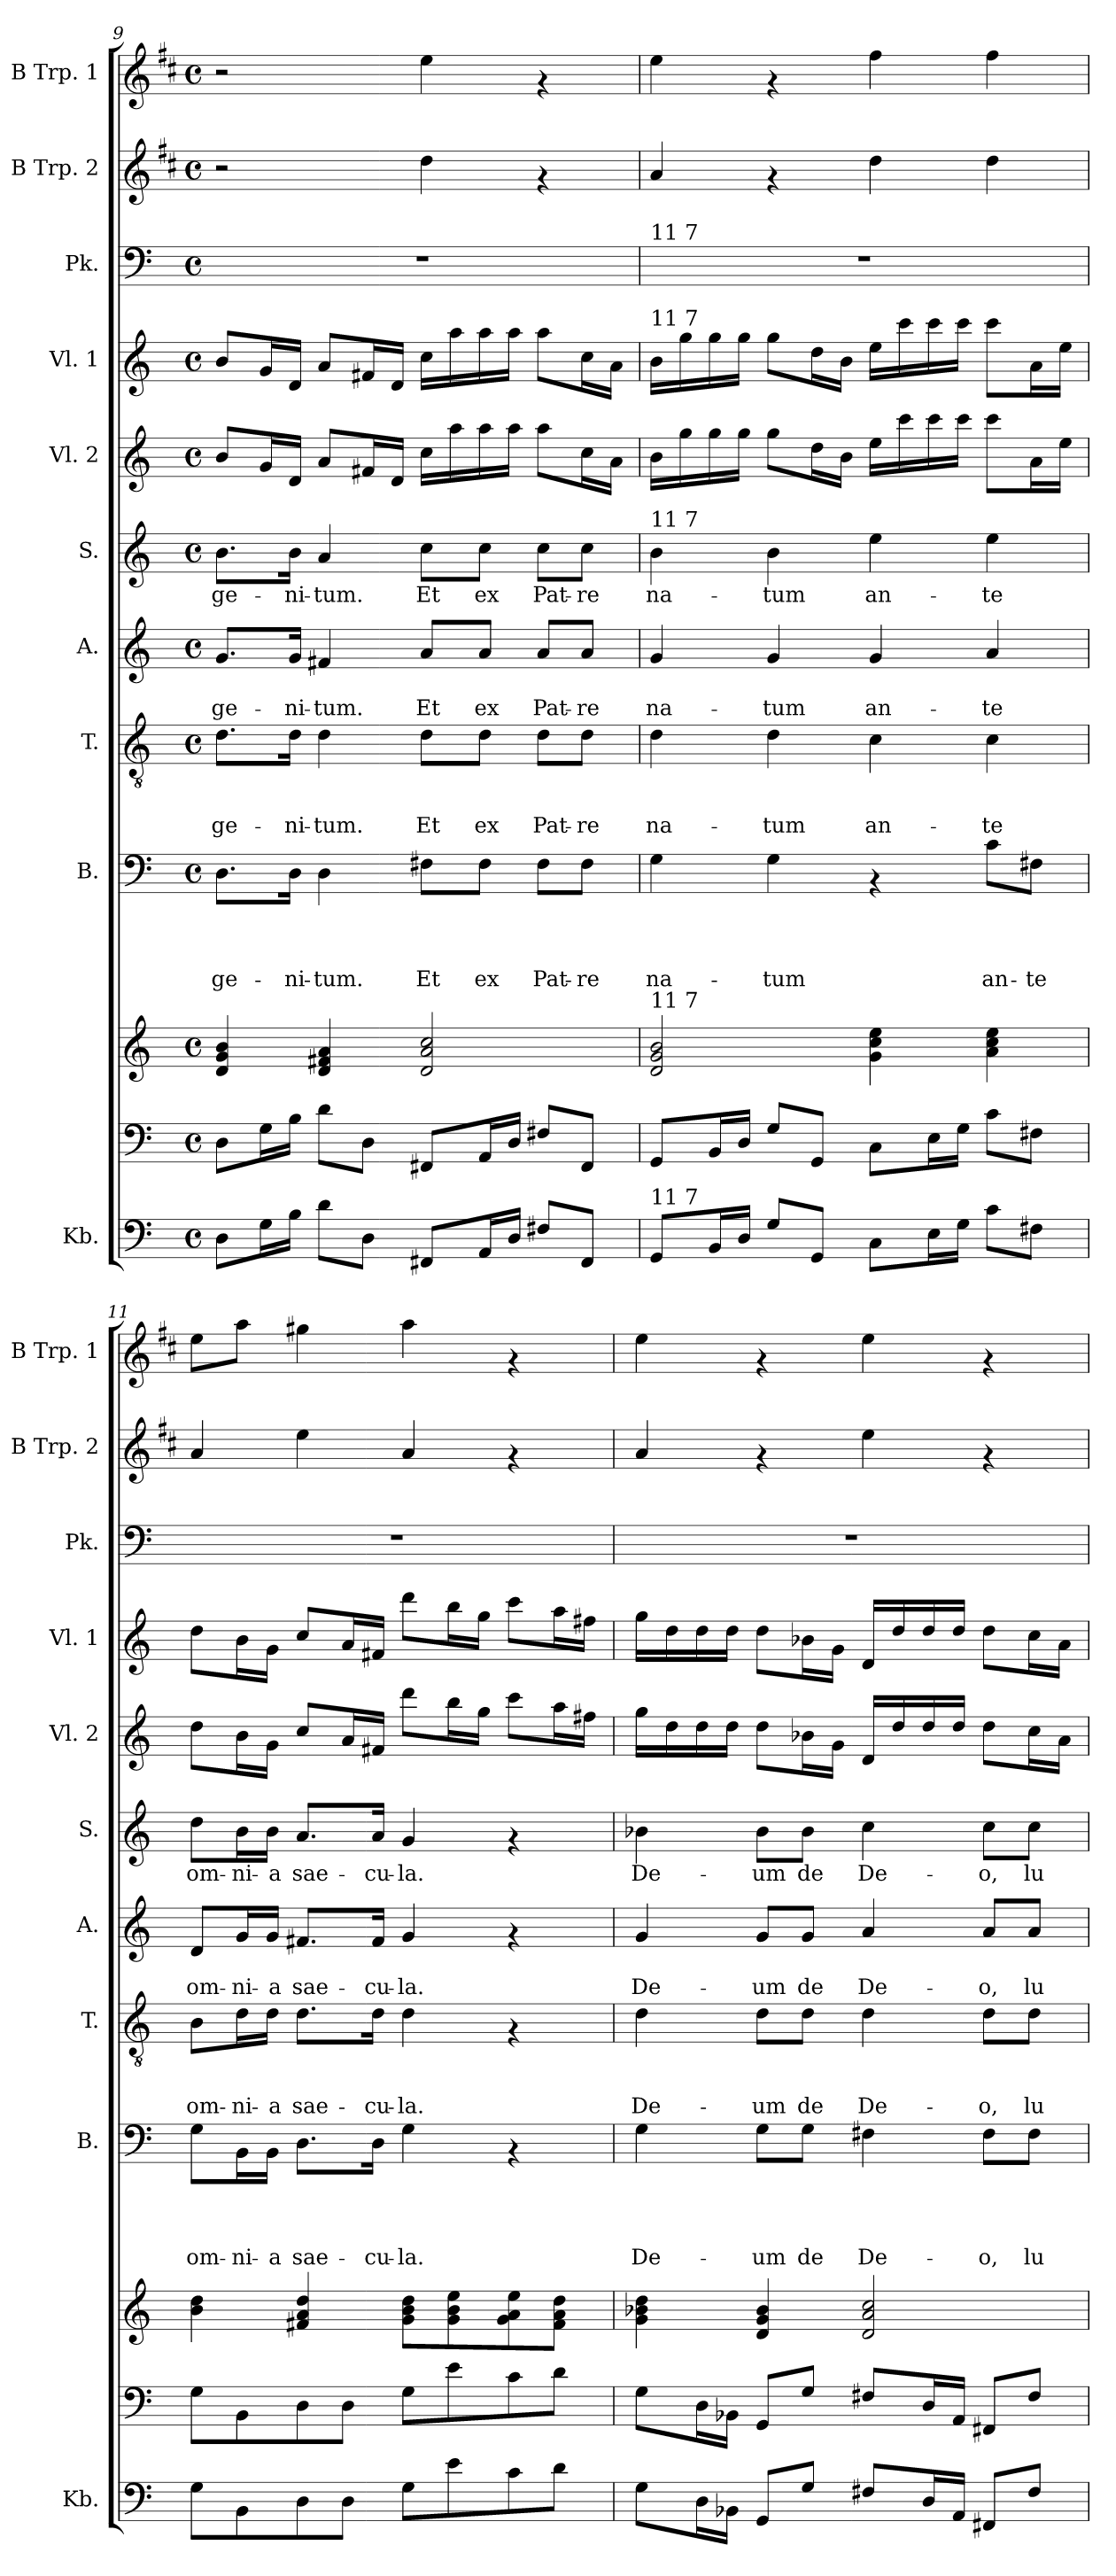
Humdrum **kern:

**kern	**kern	**kern	**kern	**text	**text	**text	**text	**kern	**text	**text	**text	**kern	**text	**text	**kern	**text	**kern	**kern	**kern	**kern	**kern
*part12	*part11	*part10	*part9	*part9	*part9	*part9	*part9	*part8	*part8	*part8	*part8	*part7	*part7	*part7	*part6	*part6	*part5	*part4	*part3	*part2	*part1
*staff12	*staff11	*staff10	*staff9	*staff9	*staff9	*staff9	*staff9	*staff8	*staff8	*staff8	*staff8	*staff7	*staff7	*staff7	*staff6	*staff6	*staff5	*staff4	*staff3	*staff2	*staff1
*I"Kb.	*	*	*I"B.	*	*	*	*	*I"T.	*	*	*	*I"A.	*	*	*I"S.	*	*I"Vl. 2	*I"Vl. 1	*I"Pk.	*I"B Trp. 2	*I"B Trp. 1
*I'Kb.	*	*	*I'B.	*	*	*	*	*I'T.	*	*	*	*I'A.	*	*	*I'S.	*	*I'Vl. 2	*I'Vl. 1	*I'Pk.	*I'B Trp. 2	*I'B Trp. 1
*clefF4	*clefF4	*clefG2	*clefF4	*	*	*	*	*clefGv2	*	*	*	*clefG2	*	*	*clefG2	*	*clefG2	*clefG2	*clefF4	*clefG2	*clefG2
*	*	*	*	*	*	*	*	*	*	*	*	*	*	*	*	*	*	*	*	*ITrd1c2	*ITrd1c2
*k[]	*k[]	*k[]	*k[]	*	*	*	*	*k[]	*	*	*	*k[]	*	*	*k[]	*	*k[]	*k[]	*k[]	*k[]	*k[]
*C:	*C:	*C:	*C:	*	*	*	*	*C:	*	*	*	*C:	*	*	*C:	*	*C:	*C:	*C:	*C:	*C:
*M4/4	*M4/4	*M4/4	*M4/4	*	*	*	*	*M4/4	*	*	*	*M4/4	*	*	*M4/4	*	*M4/4	*M4/4	*M4/4	*M4/4	*M4/4
*met(c)	*met(c)	*met(c)	*met(c)	*	*	*	*	*met(c)	*	*	*	*met(c)	*	*	*met(c)	*	*met(c)	*met(c)	*met(c)	*met(c)	*met(c)
=9	=9	=9	=9	=9	=9	=9	=9	=9	=9	=9	=9	=9	=9	=9	=9	=9	=9	=9	=9	=9	=9
!	!	!	!	!	!	!	!LO:LY:b	!	!	!	!LO:LY:b	!	!	!LO:LY:b	!	!LO:LY:b	!	!	!	!	!
8D\L	8D\L	4d/ 4g/ 4b/	8.D\L	.	.	.	-ge-	8.d\L	.	.	-ge-	8.g/L	.	-ge-	8.b\L	-ge-	8b/L	8b/L	1r	2r	2r
16G\L	16G\L	.	.	.	.	.	.	.	.	.	.	.	.	.	.	.	16g/L	16g/L	.	.	.
!	!	!	!	!	!	!	!LO:LY:b	!	!	!	!LO:LY:b	!	!	!LO:LY:b	!	!LO:LY:b	!	!	!	!	!
16B\JJ	16B\JJ	.	16D\Jk	.	.	.	-ni-	16d\Jk	.	.	-ni-	16g/Jk	.	-ni-	16b\Jk	-ni-	16d/JJ	16d/JJ	.	.	.
!	!	!	!	!	!	!	!LO:LY:b	!	!	!	!LO:LY:b	!	!	!LO:LY:b	!	!LO:LY:b	!	!	!	!	!
8d\L	8d\L	4d/ 4f#X/ 4a/	4D\	.	.	.	-tum.	4d\	.	.	-tum.	4f#X/	.	-tum.	4a/	-tum.	8a/L	8a/L	.	.	.
8D\J	8D\J	.	.	.	.	.	.	.	.	.	.	.	.	.	.	.	16f#X/L	16f#X/L	.	.	.
.	.	.	.	.	.	.	.	.	.	.	.	.	.	.	.	.	16d/JJ	16d/JJ	.	.	.
!	!	!	!	!	!	!	!LO:LY:b	!	!	!	!LO:LY:b	!	!	!LO:LY:b	!	!LO:LY:b	!	!	!	!	!
8FF#X/L	8FF#X/L	2d/ 2a/ 2cc/	8F#X\L	.	.	.	Et	8d\L	.	.	Et	8a/L	.	Et	8cc\L	Et	16cc\LL	16cc\LL	.	4cc\	4dd\
.	.	.	.	.	.	.	.	.	.	.	.	.	.	.	.	.	16aa\	16aa\	.	.	.
!	!	!	!	!	!	!	!LO:LY:b	!	!	!	!LO:LY:b	!	!	!LO:LY:b	!	!LO:LY:b	!	!	!	!	!
16AA/L	16AA/L	.	8F#\J	.	.	.	ex	8d\J	.	.	ex	8a/J	.	ex	8cc\J	ex	16aa\	16aa\	.	.	.
16D/JJ	16D/JJ	.	.	.	.	.	.	.	.	.	.	.	.	.	.	.	16aa\JJ	16aa\JJ	.	.	.
!	!	!	!	!	!	!	!LO:LY:b	!	!	!	!LO:LY:b	!	!	!LO:LY:b	!	!LO:LY:b	!	!	!	!	!
8F#X/L	8F#X/L	.	8F#\L	.	.	.	Pat-	8d\L	.	.	Pat-	8a/L	.	Pat-	8cc\L	Pat-	8aa\L	8aa\L	.	4rf	4rf
!	!	!	!	!	!	!	!LO:LY:b	!	!	!	!LO:LY:b	!	!	!LO:LY:b	!	!LO:LY:b	!	!	!	!	!
8FF#/J	8FF#/J	.	8F#\J	.	.	.	-re	8d\J	.	.	-re	8a/J	.	-re	8cc\J	-re	16cc\L	16cc\L	.	.	.
.	.	.	.	.	.	.	.	.	.	.	.	.	.	.	.	.	16a\JJ	16a\JJ	.	.	.
!!LO:PB:g=z
=10	=10	=10	=10	=10	=10	=10	=10	=10	=10	=10	=10	=10	=10	=10	=10	=10	=10	=10	=10	=10	=10
!	!	!	!	!	!	!	!	!	!	!	!	!	!	!	!	!	!	!	!LO:TX:a:t=11 7	!	!
!	!	!	!	!	!	!	!	!	!	!	!	!	!	!	!	!	!	!LO:TX:a:t=11 7	!	!	!
!	!	!	!	!	!	!	!	!	!	!	!	!	!	!	!LO:TX:a:t=11 7	!	!	!	!	!	!
!	!	!LO:TX:a:t=11 7	!	!	!	!	!	!	!	!	!	!	!	!	!	!	!	!	!	!	!
!LO:TX:a:t=11 7	!	!	!	!	!	!	!	!	!	!	!	!	!	!	!	!	!	!	!	!	!
!	!	!	!	!	!	!	!LO:LY:b	!	!	!	!LO:LY:b	!	!	!LO:LY:b	!	!LO:LY:b	!	!	!	!	!
8GG/L	8GG/L	2d/ 2g/ 2b/	4G\	.	.	.	na-	4d\	.	.	na-	4g/	.	na-	4b\	na-	16b\LL	16b\LL	1r	4g/	4dd\
.	.	.	.	.	.	.	.	.	.	.	.	.	.	.	.	.	16gg\	16gg\	.	.	.
16BB/L	16BB/L	.	.	.	.	.	.	.	.	.	.	.	.	.	.	.	16gg\	16gg\	.	.	.
16D/JJ	16D/JJ	.	.	.	.	.	.	.	.	.	.	.	.	.	.	.	16gg\JJ	16gg\JJ	.	.	.
!	!	!	!	!	!	!	!LO:LY:b	!	!	!	!LO:LY:b	!	!	!LO:LY:b	!	!LO:LY:b	!	!	!	!	!
8G/L	8G/L	.	4G\	.	.	.	-tum	4d\	.	.	-tum	4g/	.	-tum	4b\	-tum	8gg\L	8gg\L	.	4rf	4rf
8GG/J	8GG/J	.	.	.	.	.	.	.	.	.	.	.	.	.	.	.	16dd\L	16dd\L	.	.	.
.	.	.	.	.	.	.	.	.	.	.	.	.	.	.	.	.	16b\JJ	16b\JJ	.	.	.
!	!	!	!	!	!	!	!	!	!	!	!LO:LY:b	!	!	!LO:LY:b	!	!LO:LY:b	!	!	!	!	!
8C\L	8C\L	4g\ 4cc\ 4ee\	4rAA	.	.	.	.	4c\	.	.	an-	4g/	.	an-	4ee\	an-	16ee\LL	16ee\LL	.	4cc\	4ee\
.	.	.	.	.	.	.	.	.	.	.	.	.	.	.	.	.	16ccc\	16ccc\	.	.	.
16E\L	16E\L	.	.	.	.	.	.	.	.	.	.	.	.	.	.	.	16ccc\	16ccc\	.	.	.
16G\JJ	16G\JJ	.	.	.	.	.	.	.	.	.	.	.	.	.	.	.	16ccc\JJ	16ccc\JJ	.	.	.
!	!	!	!	!	!	!	!LO:LY:b	!	!	!	!LO:LY:b	!	!	!LO:LY:b	!	!LO:LY:b	!	!	!	!	!
8c\L	8c\L	4a\ 4cc\ 4ee\	8c\L	.	.	.	an-	4c\	.	.	-te	4a/	.	-te	4ee\	-te	8ccc\L	8ccc\L	.	4cc\	4ee\
!	!	!	!	!	!	!	!LO:LY:b	!	!	!	!	!	!	!	!	!	!	!	!	!	!
8F#X\J	8F#X\J	.	8F#X\J	.	.	.	-te	.	.	.	.	.	.	.	.	.	16a\L	16a\L	.	.	.
.	.	.	.	.	.	.	.	.	.	.	.	.	.	.	.	.	16ee\JJ	16ee\JJ	.	.	.
=11	=11	=11	=11	=11	=11	=11	=11	=11	=11	=11	=11	=11	=11	=11	=11	=11	=11	=11	=11	=11	=11
!	!	!	!	!	!	!	!LO:LY:b	!	!	!	!LO:LY:b	!	!	!LO:LY:b	!	!LO:LY:b	!	!	!	!	!
8G\L	8G\L	4b\ 4dd\	8G\L	.	.	.	om-	8B\L	.	.	om-	8d/L	.	om-	8dd\L	om-	8dd\L	8dd\L	1r	4g/	8dd\L
!	!	!	!	!	!	!	!LO:LY:b	!	!	!	!LO:LY:b	!	!	!LO:LY:b	!	!LO:LY:b	!	!	!	!	!
8BB\	8BB\	.	16BB\L	.	.	.	-ni-	16d\L	.	.	-ni-	16g/L	.	-ni-	16b\L	-ni-	16b\L	16b\L	.	.	8gg\J
!	!	!	!	!	!	!	!LO:LY:b	!	!	!	!LO:LY:b	!	!	!LO:LY:b	!	!LO:LY:b	!	!	!	!	!
.	.	.	16BB\JJ	.	.	.	-a	16d\JJ	.	.	-a	16g/JJ	.	-a	16b\JJ	-a	16g\JJ	16g\JJ	.	.	.
!	!	!	!	!	!	!	!LO:LY:b	!	!	!	!LO:LY:b	!	!	!LO:LY:b	!	!LO:LY:b	!	!	!	!	!
8D\	8D\	4f#X/ 4a/ 4dd/	8.D\L	.	.	.	sae-	8.d\L	.	.	sae-	8.f#X/L	.	sae-	8.a/L	sae-	8cc/L	8cc/L	.	4dd\	4ff#X\
8D\J	8D\J	.	.	.	.	.	.	.	.	.	.	.	.	.	.	.	16a/L	16a/L	.	.	.
!	!	!	!	!	!	!	!LO:LY:b	!	!	!	!LO:LY:b	!	!	!LO:LY:b	!	!LO:LY:b	!	!	!	!	!
.	.	.	16D\Jk	.	.	.	-cu-	16d\Jk	.	.	-cu-	16f#/Jk	.	-cu-	16a/Jk	-cu-	16f#X/JJ	16f#X/JJ	.	.	.
!	!	!	!	!	!	!	!LO:LY:b	!	!	!	!LO:LY:b	!	!	!LO:LY:b	!	!LO:LY:b	!	!	!	!	!
8G\L	8G\L	8g\ 8b\ 8dd\L	4G\	.	.	.	-la.	4d\	.	.	-la.	4g/	.	-la.	4g/	-la.	8ddd\L	8ddd\L	.	4g/	4gg\
8e\	8e\	8g\ 8b\ 8ee\	.	.	.	.	.	.	.	.	.	.	.	.	.	.	16bb\L	16bb\L	.	.	.
.	.	.	.	.	.	.	.	.	.	.	.	.	.	.	.	.	16gg\JJ	16gg\JJ	.	.	.
8c\	8c\	8g\ 8a\ 8ee\	4rAA	.	.	.	.	4rF	.	.	.	4rf	.	.	4rf	.	8ccc\L	8ccc\L	.	4rf	4rf
8d\J	8d\J	8f#\ 8a\ 8dd\J	.	.	.	.	.	.	.	.	.	.	.	.	.	.	16aa\L	16aa\L	.	.	.
.	.	.	.	.	.	.	.	.	.	.	.	.	.	.	.	.	16ff#X\JJ	16ff#X\JJ	.	.	.
=12	=12	=12	=12	=12	=12	=12	=12	=12	=12	=12	=12	=12	=12	=12	=12	=12	=12	=12	=12	=12	=12
!	!	!	!	!	!	!	!LO:LY:b	!	!	!	!LO:LY:b	!	!	!LO:LY:b	!	!LO:LY:b	!	!	!	!	!
8G\L	8G\L	4g\ 4b-X\ 4dd\	4G\	.	.	.	De-	4d\	.	.	De-	4g/	.	De-	4b-X\	De-	16gg\LL	16gg\LL	1r	4g/	4dd\
.	.	.	.	.	.	.	.	.	.	.	.	.	.	.	.	.	16dd\	16dd\	.	.	.
16D\L	16D\L	.	.	.	.	.	.	.	.	.	.	.	.	.	.	.	16dd\	16dd\	.	.	.
16BB-X\JJ	16BB-X\JJ	.	.	.	.	.	.	.	.	.	.	.	.	.	.	.	16dd\JJ	16dd\JJ	.	.	.
!	!	!	!	!	!	!	!LO:LY:b	!	!	!	!LO:LY:b	!	!	!LO:LY:b	!	!LO:LY:b	!	!	!	!	!
8GG/L	8GG/L	4d/ 4g/ 4b-/	8G\L	.	.	.	-um	8d\L	.	.	-um	8g/L	.	-um	8b-\L	-um	8dd\L	8dd\L	.	4rf	4rf
!	!	!	!	!	!	!	!LO:LY:b	!	!	!	!LO:LY:b	!	!	!LO:LY:b	!	!LO:LY:b	!	!	!	!	!
8G/J	8G/J	.	8G\J	.	.	.	de	8d\J	.	.	de	8g/J	.	de	8b-\J	de	16b-X\L	16b-X\L	.	.	.
.	.	.	.	.	.	.	.	.	.	.	.	.	.	.	.	.	16g\JJ	16g\JJ	.	.	.
!	!	!	!	!	!	!	!LO:LY:b	!	!	!	!LO:LY:b	!	!	!LO:LY:b	!	!LO:LY:b	!	!	!	!	!
8F#X/L	8F#X/L	2d/ 2a/ 2cc/	4F#X\	.	.	.	De-	4d\	.	.	De-	4a/	.	De-	4cc\	De-	16d/LL	16d/LL	.	4dd\	4dd\
.	.	.	.	.	.	.	.	.	.	.	.	.	.	.	.	.	16dd/	16dd/	.	.	.
16D/L	16D/L	.	.	.	.	.	.	.	.	.	.	.	.	.	.	.	16dd/	16dd/	.	.	.
16AA/JJ	16AA/JJ	.	.	.	.	.	.	.	.	.	.	.	.	.	.	.	16dd/JJ	16dd/JJ	.	.	.
!	!	!	!	!	!	!	!LO:LY:b	!	!	!	!LO:LY:b	!	!	!LO:LY:b	!	!LO:LY:b	!	!	!	!	!
8FF#X/L	8FF#X/L	.	8F#\L	.	.	.	-o,	8d\L	.	.	-o,	8a/L	.	-o,	8cc\L	-o,	8dd\L	8dd\L	.	4rf	4rf
!	!	!	!	!	!	!	!LO:LY:b	!	!	!	!LO:LY:b	!	!	!LO:LY:b	!	!LO:LY:b	!	!	!	!	!
8F#/J	8F#/J	.	8F#\J	.	.	.	lu-	8d\J	.	.	lu-	8a/J	.	lu-	8cc\J	lu-	16cc\L	16cc\L	.	.	.
.	.	.	.	.	.	.	.	.	.	.	.	.	.	.	.	.	16a\JJ	16a\JJ	.	.	.
=	=	=	=	=	=	=	=	=	=	=	=	=	=	=	=	=	=	=	=	=	=
*-	*-	*-	*-	*-	*-	*-	*-	*-	*-	*-	*-	*-	*-	*-	*-	*-	*-	*-	*-	*-	*-
